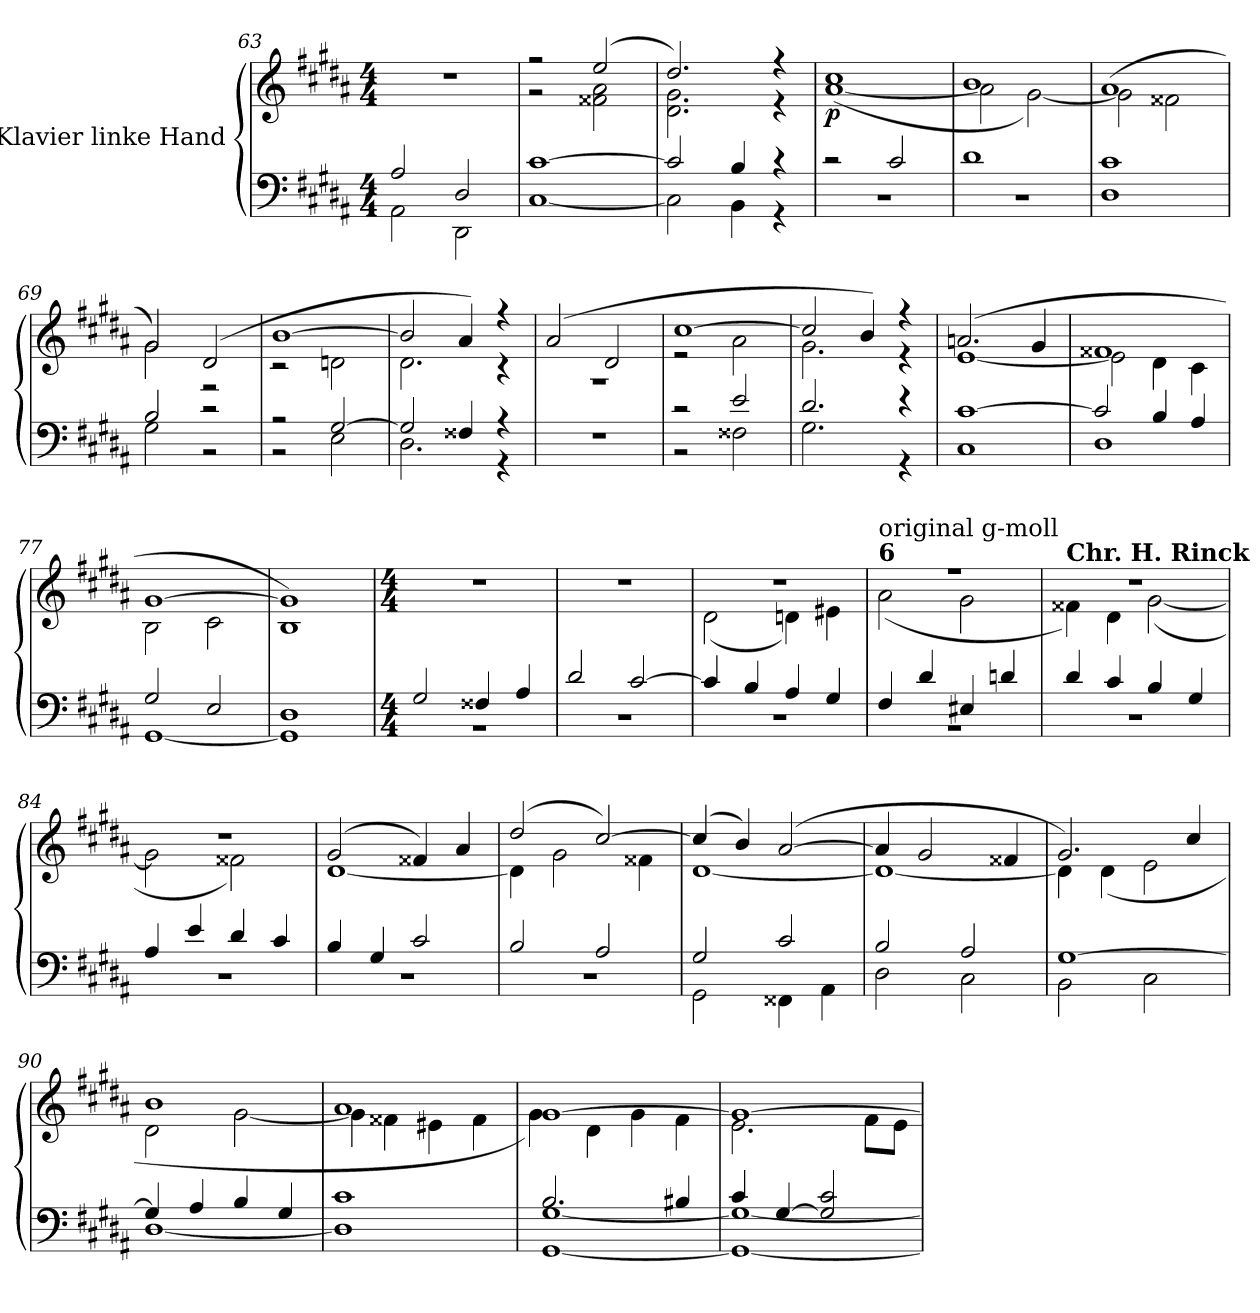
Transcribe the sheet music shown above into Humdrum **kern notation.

**kern	**kern	**dynam
*part1	*part1	*part1
*staff2	*staff1	*staff1/2
*I"Klavier linke Hand	*	*
*clefF4	*clefG2	*
*k[f#c#g#d#a#]	*k[f#c#g#d#a#]	*
*M4/4	*M4/4	*
=63	=63	=63
*^	*	*
2A#/	2AA#\	1r	.
2D#/	2DD#\	.	.
!!LO:LB:g=z
=64	=64	=64	=64
*	*	*^	*
[1c#	[1C#	2r	2r	.
.	.	(2ee/	2f##X\ 2a#\	.
=65	=65	=65	=65	=65
2c#/]	2C#\]	2.dd#/)	2.d#\ 2.g#\	.
4B/	4BB\	.	.	.
4r	4r	4r	4r	.
!!LO:LB:g=z	!!
=66	=66	=66	=66	=66
!	!	!	!	!LO:DY:b
2r	1r	1cc#	([1a#	p
2c#/	.	.	.	.
=67	=67	=67	=67	=67
1d#	1r	1b	2a#\]	.
.	.	.	[2g#\)	.
!!LO:PB:g=z	!!
=68	=68	=68	=68	=68
1c#	1D#	(1a#	2g#\]	.
.	.	.	2f##X\	.
=69	=69	=69	=69	=69
2B/	2G#\	2g#/)	2g#\	.
2r	2r	(2d#/	2r	.
=70	=70	=70	=70	=70
2r	2r	[1b	2r	.
[2G#/	2E\	.	2dn\	.
=71	=71	=71	=71	=71
2G#/]	2.D#\	2b/]	2.d#\	.
4F##X/	.	4a#/)	.	.
4r	4r	4r	4r	.
*v	*v	*	*	*
=72	=72	=72	=72
1r	(2a#/	1r	.
.	2d#/	.	.
=73	=73	=73	=73
*^	*	*	*
2r	2r	[1cc#	2r	.
2e/	2F##X\	.	2a#\	.
=74	=74	=74	=74	=74
2.d#/	2.G#\	2cc#/]	2.g#\	.
.	.	4b/)	.	.
4r	4r	4r	4r	.
!!LO:LB:g=z	!!
=75	=75	=75	=75	=75
[1c#	1C#	(2.an/	[1e	.
.	.	4g#/	.	.
=76	=76	=76	=76	=76
2c#/]	1D#	1f##X	2e\]	.
4B/	.	.	4d#\	.
4A#/	.	.	4c#\	.
!!LO:LB:g=z	!!
=77	=77	=77	=77	=77
2G#/	[1GG#	[1g#	2B\	.
2E/	.	.	2c#\	.
=78	=78	=78	=78	=78
1D#	1GG#>]	1g#>])	1B	.
*	*	*v	*v	*
!!LO:PB:g=z
=79	=79	=79	=79
*M4/4	*	*M4/4	*
2G#/	1r	1r	.
4F##X/	.	.	.
4A#/	.	.	.
=80	=80	=80	=80
2d#/	1r	1r	.
[2c#/	.	.	.
=81	=81	=81	=81
*	*	*^	*
4c#/]	1r	1r	(2d#\	.
4B/	.	.	.	.
4A#/	.	.	4dn\)	.
4G#/	.	.	4e#X\	.
=82	=82	=82	=82	=82
!	!	!LO:TX:a:B:t=6	!	!
!	!	!LO:TX:a:t=original g-moll	!	!
4F#/	1r	1r	(2a#\	.
4d#/	.	.	.	.
4E#X/	.	.	2g#\	.
4dn/	.	.	.	.
=83	=83	=83	=83	=83
!	!	!LO:TX:a:B:t=Chr. H. Rinck	!	!
4d#/	1r	1r	4f##X\)	.
4c#/	.	.	4d#\	.
4B/	.	.	([2g#\	.
4G#/	.	.	.	.
=84	=84	=84	=84	=84
4A#/	1r	1r	2g#\]	.
4e/	.	.	.	.
4d#/	.	.	2f##X\)	.
4c#/	.	.	.	.
!!LO:LB:g=z	!!
=85	=85	=85	=85	=85
4B/	1r	(2g#/	[1d#	.
4G#/	.	.	.	.
2c#/	.	4f##X/)	.	.
.	.	4a#/	.	.
=86	=86	=86	=86	=86
2B/	1r	(2dd#/	4d#\]	.
.	.	.	2g#\	.
2A#/	.	[2cc#/)	.	.
.	.	.	4f##X\	.
!!LO:LB:g=z	!!
=87	=87	=87	=87	=87
2G#/	2GG#\	(4cc#/]	[1d#	.
.	.	4b/)	.	.
2c#/	4FF##X\	([2a#/	.	.
.	4AA#\	.	.	.
=88	=88	=88	=88	=88
2B/	2D#\	4a#/]	1d#_	.
.	.	2g#/	.	.
2A#/	2C#\	.	.	.
.	.	4f##X/	.	.
=89	=89	=89	=89	=89
[1G#	2BB\	2.g#/)	4d#\]	.
.	.	.	(4d#\	.
.	2C#\	.	2e\	.
.	.	4cc#/	.	.
=90	=90	=90	=90	=90
4G#/]	[1D#	1b	2d#\	.
4A#/	.	.	.	.
4B/	.	.	[2g#\	.
4G#/	.	.	.	.
=91	=91	=91	=91	=91
1c#	1D#]	1a#	4g#\]	.
.	.	.	4f##X\	.
.	.	.	4e#X\	.
.	.	.	4f##\	.
=92	=92	=92	=92	=92
2.B/	[1GG# [1G#	[1g#	4g#\)	.
.	.	.	4d#\	.
.	.	.	4g#\	.
4B#X/	.	.	4f#\	.
!!LO:LB:g=z	!!
=93	=93	=93	=93	=93
4c#/	1GG#_ 1G#_	1g#_	2.e\	.
[4G#/	.	.	.	.
2G#/] 2c#/	.	.	.	.
.	.	.	8f#\L	.
.	.	.	8e\J	.
*v	*v	*	*	*
*	*v	*v	*
=	=	=
*-	*-	*-
